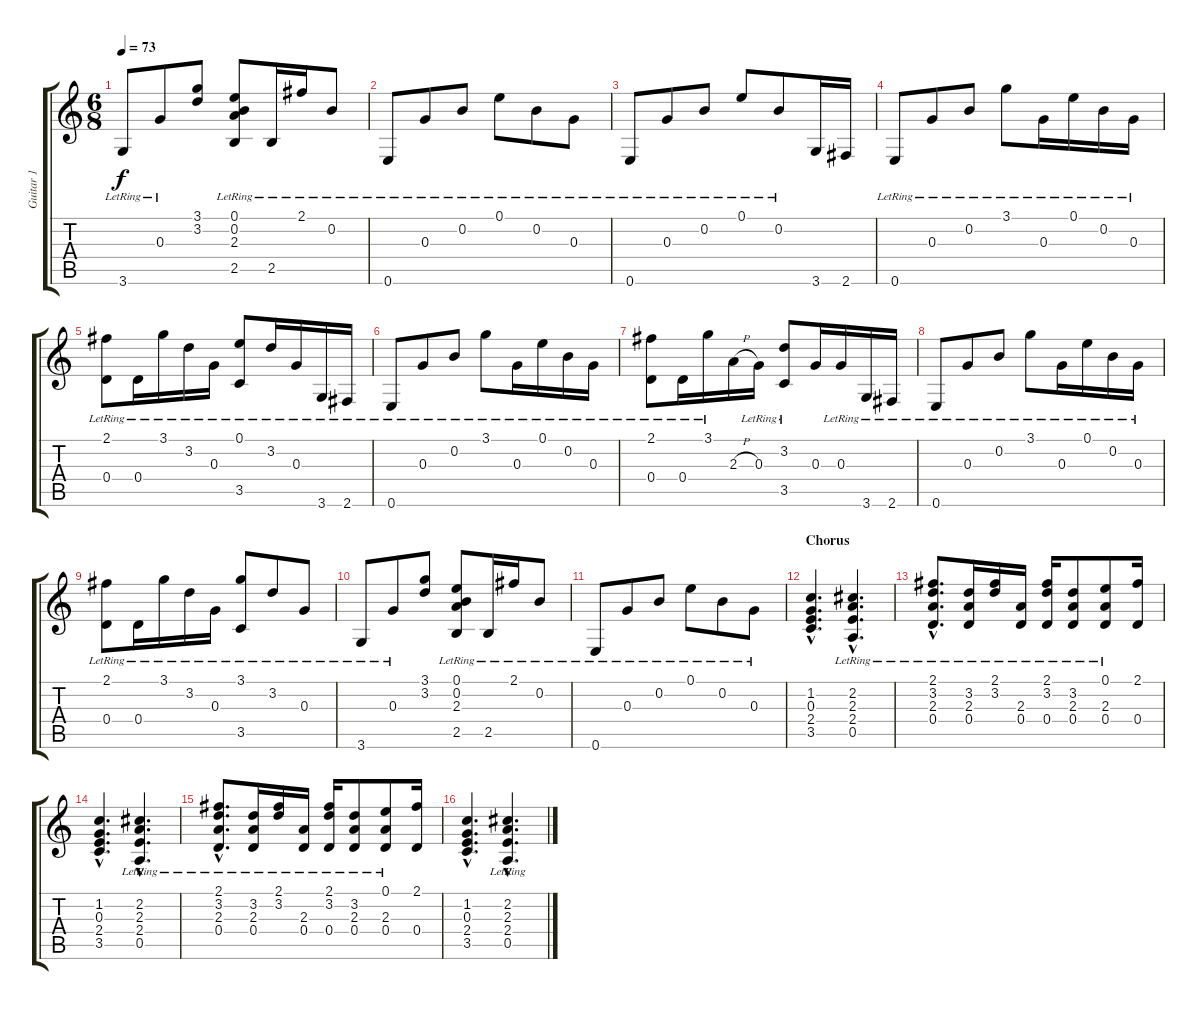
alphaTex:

\track ("Guitar 1" "Guitar 1") {instrument electricguitarclean}
\staff {score tabs}
\tuning (E4 B3 G3 D3 A2 E2) {hide}
\ts (6 8)
\tempo 73
\clef g2
\ks c
3.6{lr}.8{dy f} 0.3{lr}.8 (3.1 3.2).8 (0.1{lr} 0.2{lr} 2.3{lr} 2.5).8 2.5{lr}.16 2.1{lr}.16 0.2{lr}.8 |
0.6{lr}.8 0.3{lr}.8 0.2{lr}.8 0.1{lr}.8 0.2{lr}.8 0.3{lr}.8 |
0.6{lr}.8 0.3{lr}.8 0.2{lr}.8 0.1{lr}.8 0.2{lr}.8 3.6.16 2.6.16 |
0.6{lr}.8 0.3{lr}.8 0.2{lr}.8 3.1{lr}.8 0.3{lr}.16 0.1{lr}.16 0.2{lr}.16 0.3{lr}.16 |
(2.1{lr} 0.4).8 0.4{lr}.16 3.1{lr}.16 3.2{lr}.16 0.3{lr}.16 (0.1{lr} 3.5{lr}).8 3.2{lr}.16 0.3{lr}.16 3.6{lr}.16 2.6{lr}.16 |
0.6{lr}.8 0.3{lr}.8 0.2{lr}.8 3.1{lr}.8 0.3{lr}.16 0.1{lr}.16 0.2{lr}.16 0.3{lr}.16 |
(2.1{lr} 0.4).8 0.4{lr}.16 3.1{lr}.16 2.3{h}.16 0.3{lr}.16 (3.2{lr} 3.5{lr}).8 0.3.16 0.3{lr}.16 3.6{lr}.16 2.6{lr}.16 |
0.6{lr}.8 0.3{lr}.8 0.2{lr}.8 3.1{lr}.8 0.3{lr}.16 0.1{lr}.16 0.2{lr}.16 0.3{lr}.16 |
(2.1{lr} 0.4).8 0.4{lr}.16 3.1{lr}.16 3.2{lr}.16 0.3{lr}.16 (3.1{lr} 3.5{lr}).8 3.2{lr}.8 0.3{lr}.8 |
3.6{lr}.8 0.3{lr}.8 (3.1 3.2).8 (0.1{lr} 0.2{lr} 2.3{lr} 2.5).8 2.5{lr}.16 2.1{lr}.16 0.2{lr}.8 |
0.6{lr}.8 0.3{lr}.8 0.2{lr}.8 0.1{lr}.8 0.2{lr}.8 0.3{lr}.8 |
\section ("" "Chorus")
(1.2{hac} 0.3{hac} 2.4{hac} 3.5{hac}).4{d} (2.2{hac} 2.3{hac} 2.4{hac} 0.5{hac lr}).4{d} |
(2.1{hac lr} 3.2{hac} 2.3{hac} 0.4{hac}).8{d volume 10} (3.2 2.3{lr} 0.4).16 (2.1{lr} 3.2{lr}).16 (2.3{lr} 0.4).16 (2.1{lr} 3.2 0.4).16 (3.2{lr} 2.3 0.4).8 (0.1 2.3{lr} 0.4).8 (2.1 0.4).16 |
(1.2{hac} 0.3{hac} 2.4{hac} 3.5{hac}).4{d} (2.2{hac} 2.3{hac} 2.4{hac} 0.5{hac lr}).4{d} |
(2.1{hac lr} 3.2{hac} 2.3{hac} 0.4{hac}).8{d volume 10} (3.2 2.3{lr} 0.4).16 (2.1{lr} 3.2{lr}).16 (2.3{lr} 0.4).16 (2.1{lr} 3.2 0.4).16 (3.2{lr} 2.3 0.4).8 (0.1 2.3{lr} 0.4).8 (2.1 0.4).16 |
(1.2{hac} 0.3{hac} 2.4{hac} 3.5{hac}).4{d} (2.2{hac} 2.3{hac} 2.4{hac} 0.5{hac lr}).4{d}
